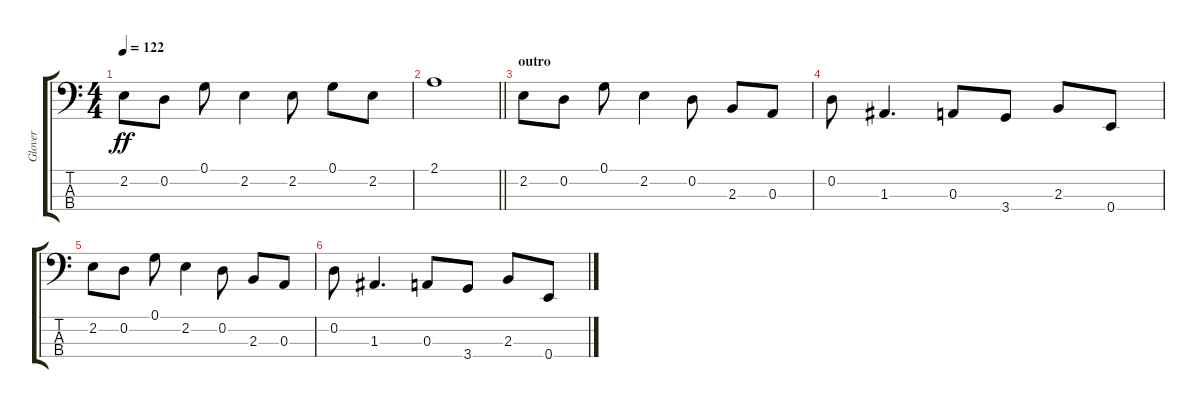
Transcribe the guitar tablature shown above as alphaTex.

\track ("Glover" "Glover") {instrument electricbassfinger}
\staff {score tabs}
\tuning (G2 D2 A1 E1) {hide}
\ts (4 4)
\tempo 122
\clef f4
\ks c
2.2.8{dy ff} 0.2.8 0.1.8 2.2.4 2.2.8 0.1.8 2.2.8 |
\barLineRight lightlight
2.1.1 |
\section ("" "outro")
2.2.8 0.2.8 0.1.8 2.2.4 0.2.8 2.3.8 0.3.8 |
0.2.8 1.3.4{d} 0.3.8 3.4.8 2.3.8 0.4.8 |
2.2.8 0.2.8 0.1.8 2.2.4 0.2.8 2.3.8 0.3.8 |
0.2.8 1.3.4{d} 0.3.8 3.4.8 2.3.8 0.4.8
